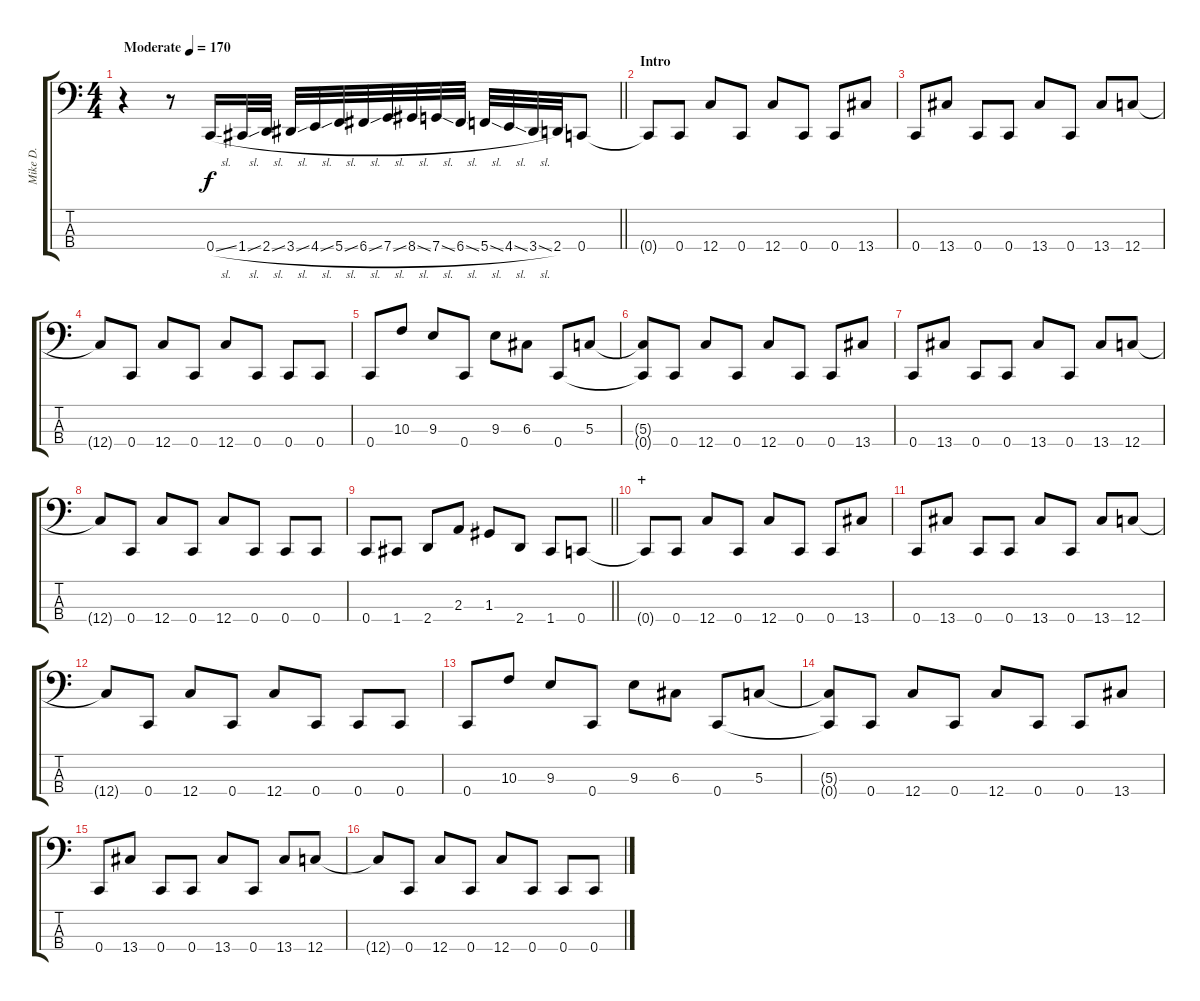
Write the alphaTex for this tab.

\track ("Mike D." "Mike D.") {instrument electricbassfinger}
\staff {score tabs}
\tuning (F2 C2 G1 C1) {hide}
\ts (4 4)
\tempo (170 "Moderate")
\clef f4
\barLineRight lightlight
\ks c
r.4{dy f instrument electricbassfinger} r.8 0.4{sl}.16 1.4{sl}.32 2.4{sl}.32 3.4{sl}.32 4.4{sl}.32 5.4{sl}.32 6.4{sl}.32 7.4{sl}.32 8.4{sl}.32 7.4{sl}.32 6.4{sl}.32 5.4{sl}.32 4.4{sl}.32 3.4{sl}.32 2.4.32 0.4.8 |
\section ("" "Intro")
0.4{t}.8 0.4.8 12.4.8 0.4.8 12.4.8 0.4.8 0.4.8 13.4.8 |
0.4.8 13.4.8 0.4.8 0.4.8 13.4.8 0.4.8 13.4.8 12.4.8 |
12.4{t}.8 0.4.8 12.4.8 0.4.8 12.4.8 0.4.8 0.4.8 0.4.8 |
0.4.8 10.3.8 9.3.8 0.4.8 9.3.8 6.3.8 0.4.8 5.3.8 |
(5.3{t} 0.4{t}).8 0.4.8 12.4.8 0.4.8 12.4.8 0.4.8 0.4.8 13.4.8 |
0.4.8 13.4.8 0.4.8 0.4.8 13.4.8 0.4.8 13.4.8 12.4.8 |
12.4{t}.8 0.4.8 12.4.8 0.4.8 12.4.8 0.4.8 0.4.8 0.4.8 |
\barLineRight lightlight
0.4.8 1.4.8 2.4.8 2.3.8 1.3.8 2.4.8 1.4.8 0.4.8 |
\section ("" "+")
0.4{t}.8 0.4.8 12.4.8 0.4.8 12.4.8 0.4.8 0.4.8 13.4.8 |
0.4.8 13.4.8 0.4.8 0.4.8 13.4.8 0.4.8 13.4.8 12.4.8 |
12.4{t}.8 0.4.8 12.4.8 0.4.8 12.4.8 0.4.8 0.4.8 0.4.8 |
0.4.8 10.3.8 9.3.8 0.4.8 9.3.8 6.3.8 0.4.8 5.3.8 |
(5.3{t} 0.4{t}).8 0.4.8 12.4.8 0.4.8 12.4.8 0.4.8 0.4.8 13.4.8 |
0.4.8 13.4.8 0.4.8 0.4.8 13.4.8 0.4.8 13.4.8 12.4.8 |
12.4{t}.8 0.4.8 12.4.8 0.4.8 12.4.8 0.4.8 0.4.8 0.4.8
